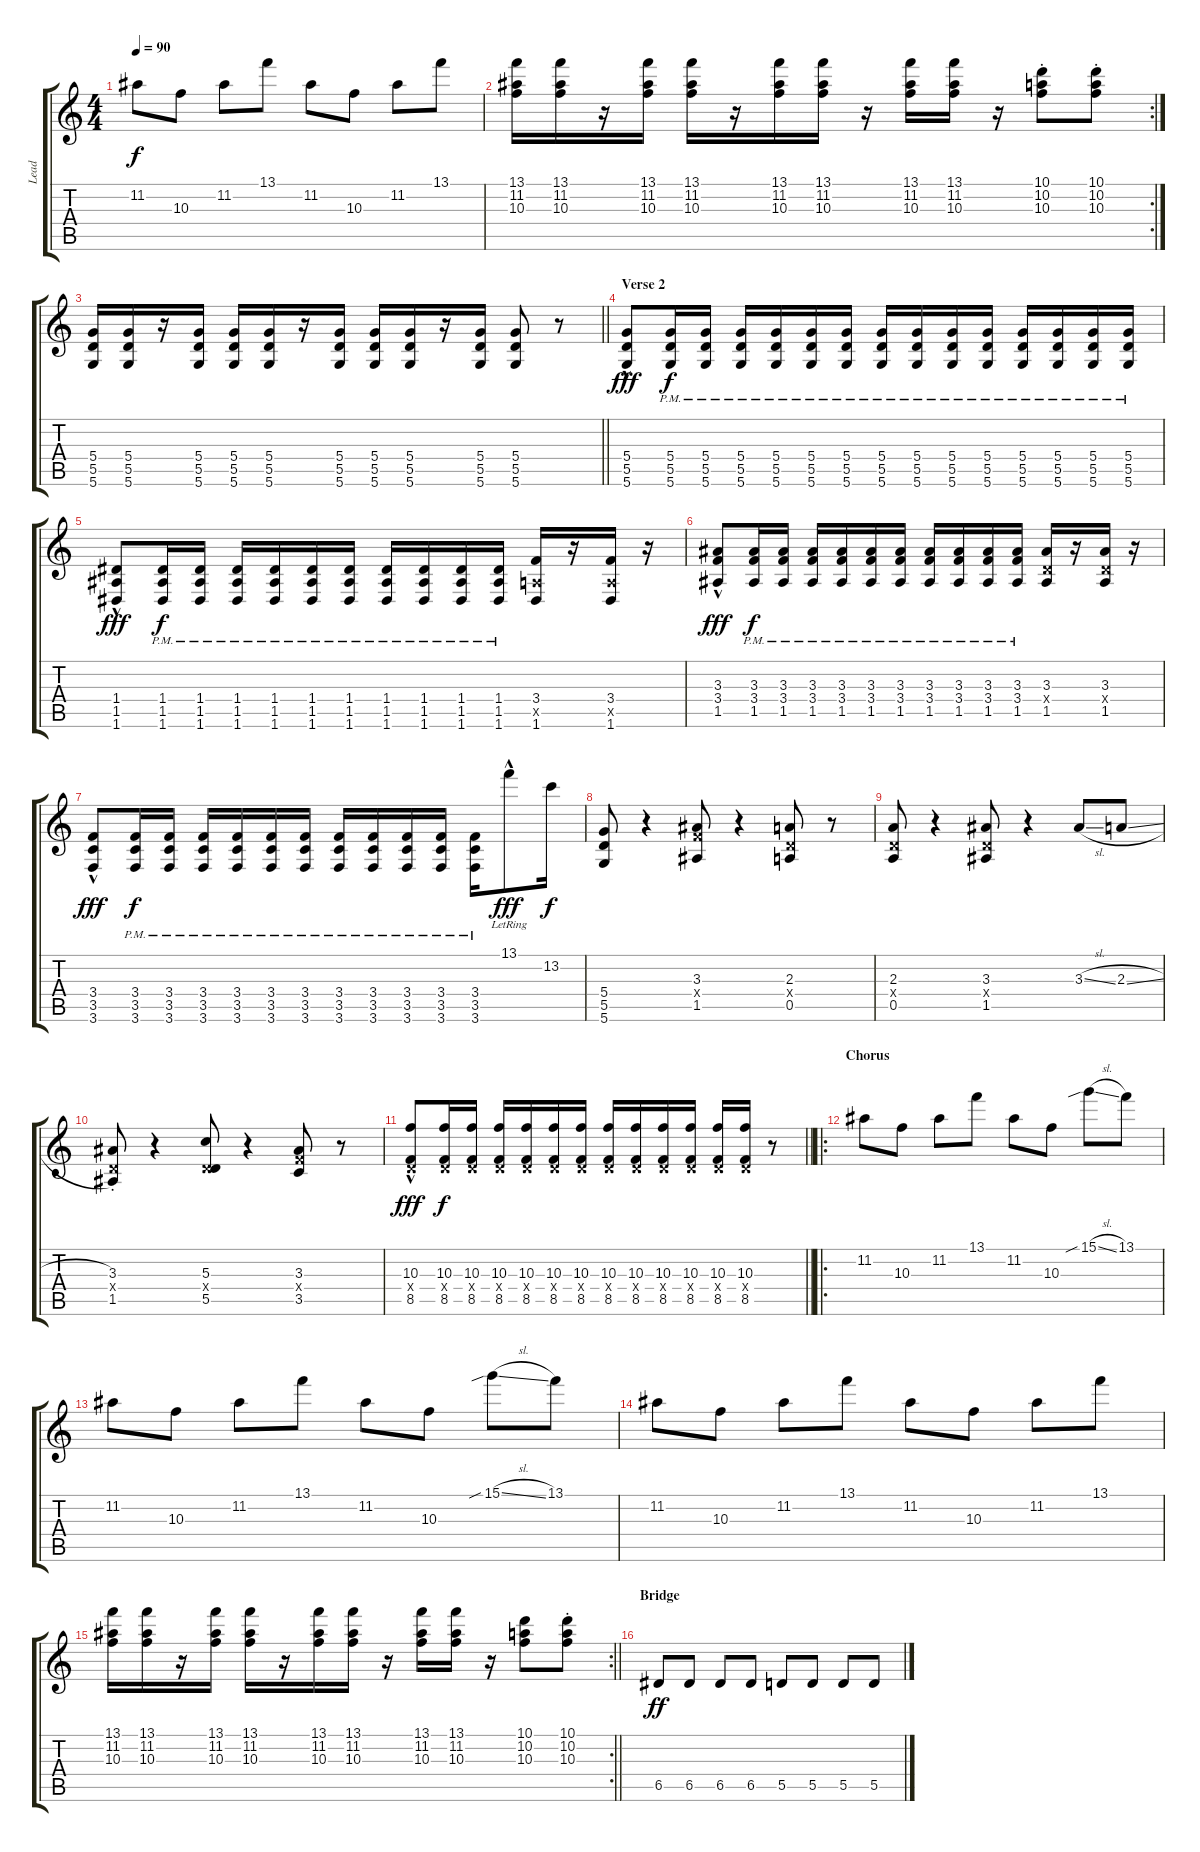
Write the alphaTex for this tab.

\track ("Lead" "Lead") {instrument distortionguitar}
\staff {score tabs}
\tuning (E4 B3 G3 D3 A2 D2) {hide}
\ts (4 4)
\tempo 90
\clef g2
\ks c
11.2.8{dy f} 10.3.8 11.2.8 13.1.8 11.2.8 10.3.8 11.2.8 13.1.8 |
\rc 2
(13.1 11.2 10.3).16 (13.1 11.2 10.3).16 r.16 (13.1 11.2 10.3).16 (13.1 11.2 10.3).16 r.16 (13.1 11.2 10.3).16 (13.1 11.2 10.3).16 r.16 (13.1 11.2 10.3).16 (13.1 11.2 10.3).16 r.16 (10.1{st} 10.2{st} 10.3{st}).8 (10.1{st} 10.2{st} 10.3{st}).8 |
\barLineRight lightlight
(5.4 5.5 5.6).16 (5.4 5.5 5.6).16 r.16 (5.4 5.5 5.6).16 (5.4 5.5 5.6).16 (5.4 5.5 5.6).16 r.16 (5.4 5.5 5.6).16 (5.4 5.5 5.6).16 (5.4 5.5 5.6).16 r.16 (5.4 5.5 5.6).16 (5.4 5.5 5.6).8 r.8 |
\section ("" "Verse 2")
(5.4{hac} 5.5{hac} 5.6{hac}).8{dy fff} (5.4{pm} 5.5{pm} 5.6{pm}).16{dy f} (5.4{pm} 5.5{pm} 5.6{pm}).16 (5.4{pm} 5.5{pm} 5.6{pm}).16 (5.4{pm} 5.5{pm} 5.6{pm}).16 (5.4{pm} 5.5{pm} 5.6{pm}).16 (5.4{pm} 5.5{pm} 5.6{pm}).16 (5.4{pm} 5.5{pm} 5.6{pm}).16 (5.4{pm} 5.5{pm} 5.6{pm}).16 (5.4{pm} 5.5{pm} 5.6{pm}).16 (5.4{pm} 5.5{pm} 5.6{pm}).16 (5.4{pm} 5.5{pm} 5.6{pm}).16 (5.4{pm} 5.5{pm} 5.6{pm}).16 (5.4{pm} 5.5{pm} 5.6{pm}).16 (5.4{pm} 5.5{pm} 5.6{pm}).16 |
(1.4{hac} 1.5{hac} 1.6{hac}).8{dy fff} (1.4{pm} 1.5{pm} 1.6{pm}).16{dy f} (1.4{pm} 1.5{pm} 1.6{pm}).16 (1.4{pm} 1.5{pm} 1.6{pm}).16 (1.4{pm} 1.5{pm} 1.6{pm}).16 (1.4{pm} 1.5{pm} 1.6{pm}).16 (1.4{pm} 1.5{pm} 1.6{pm}).16 (1.4{pm} 1.5{pm} 1.6{pm}).16 (1.4{pm} 1.5{pm} 1.6{pm}).16 (1.4{pm} 1.5{pm} 1.6{pm}).16 (1.4{pm} 1.5{pm} 1.6{pm}).16 (3.4 0.5{x} 1.6).16 r.16 (3.4 0.5{x} 1.6).16 r.16 |
(3.3{hac} 3.4{hac} 1.5{hac}).8{dy fff} (3.3{pm} 3.4{pm} 1.5{pm}).16{dy f} (3.3{pm} 3.4{pm} 1.5{pm}).16 (3.3{pm} 3.4{pm} 1.5{pm}).16 (3.3{pm} 3.4{pm} 1.5{pm}).16 (3.3{pm} 3.4{pm} 1.5{pm}).16 (3.3{pm} 3.4{pm} 1.5{pm}).16 (3.3{pm} 3.4{pm} 1.5{pm}).16 (3.3{pm} 3.4{pm} 1.5{pm}).16 (3.3{pm} 3.4{pm} 1.5{pm}).16 (3.3{pm} 3.4{pm} 1.5{pm}).16 (3.3 0.4{x} 1.5).16 r.16 (3.3 0.4{x} 1.5).16 r.16 |
(3.4{hac} 3.5{hac} 3.6{hac}).8{dy fff} (3.4{pm} 3.5{pm} 3.6{pm}).16{dy f} (3.4{pm} 3.5{pm} 3.6{pm}).16 (3.4{pm} 3.5{pm} 3.6{pm}).16 (3.4{pm} 3.5{pm} 3.6{pm}).16 (3.4{pm} 3.5{pm} 3.6{pm}).16 (3.4{pm} 3.5{pm} 3.6{pm}).16 (3.4{pm} 3.5{pm} 3.6{pm}).16 (3.4{pm} 3.5{pm} 3.6{pm}).16 (3.4{pm} 3.5{pm} 3.6{pm}).16 (3.4{pm} 3.5{pm} 3.6{pm}).16 (3.4{pm} 3.5{pm} 3.6{pm}).16 13.1{hac lr}.8{dy fff} 13.2.16{dy f} |
(5.4 5.5 5.6).8 r.4 (3.3 3.4{x} 1.5).8 r.4 (2.3 0.4{x} 0.5).8 r.8 |
(2.3 0.4{x} 0.5).8 r.4 (3.3 0.4{x} 1.5).8 r.4 3.3{sl}.8 2.3{sl}.8 |
(3.3{st} 0.4{x} 1.5{st}).8 r.4 (5.3 0.4{x} 5.5).8 r.4 (3.3 3.4{x} 3.5).8 r.8 |
\barLineRight lightlight
(10.3{hac} 0.4{hac x} 8.5{hac}).8{dy fff} (10.3 0.4{x} 8.5).16{dy f} (10.3 0.4{x} 8.5).16 (10.3 0.4{x} 8.5).16 (10.3 0.4{x} 8.5).16 (10.3 0.4{x} 8.5).16 (10.3 0.4{x} 8.5).16 (10.3 0.4{x} 8.5).16 (10.3 0.4{x} 8.5).16 (10.3 0.4{x} 8.5).16 (10.3 0.4{x} 8.5).16 (10.3 0.4{x} 8.5).16 (10.3 0.4{x} 8.5).16 r.8 |
\ro
\section ("" "Chorus")
11.2.8 10.3.8 11.2.8 13.1.8 11.2.8 10.3.8 15.1{sib sl}.8 13.1.8 |
11.2.8 10.3.8 11.2.8 13.1.8 11.2.8 10.3.8 15.1{sib sl}.8 13.1.8 |
11.2.8 10.3.8 11.2.8 13.1.8 11.2.8 10.3.8 11.2.8 13.1.8 |
\rc 2
\barLineRight lightlight
(13.1 11.2 10.3).16 (13.1 11.2 10.3).16 r.16 (13.1 11.2 10.3).16 (13.1 11.2 10.3).16 r.16 (13.1 11.2 10.3).16 (13.1 11.2 10.3).16 r.16 (13.1 11.2 10.3).16 (13.1 11.2 10.3).16 r.16 (10.1 10.2 10.3).8 (10.1{st} 10.2{st} 10.3{st}).8 |
\section ("" "Bridge")
6.5.8{dy ff} 6.5.8 6.5.8 6.5.8 5.5.8 5.5.8 5.5.8 5.5.8
